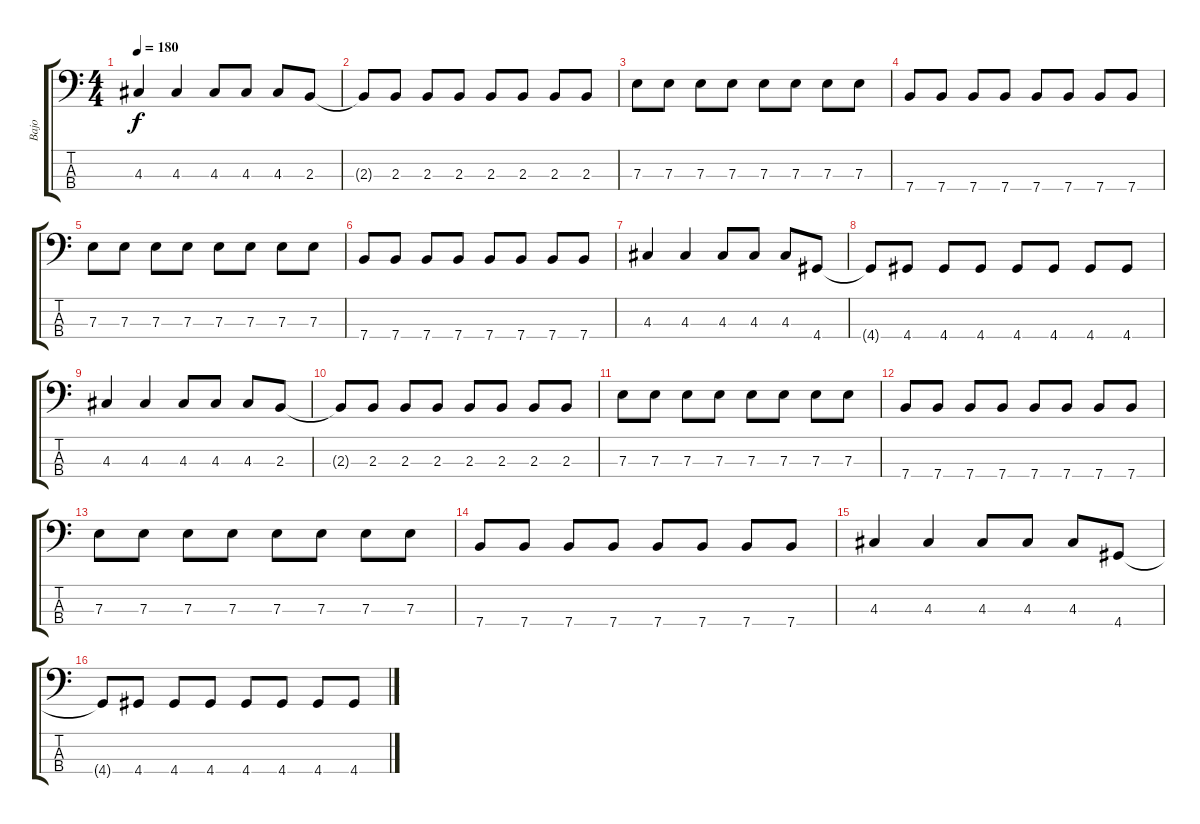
\track ("Bajo" "Bajo") {instrument electricbassfinger}
\staff {score tabs}
\tuning (G2 D2 A1 E1) {hide}
\ts (4 4)
\tempo 180
\clef f4
\ks c
4.3.4{dy f} 4.3.4 4.3.8 4.3.8 4.3.8 2.3.8 |
2.3{t}.8 2.3.8 2.3.8 2.3.8 2.3.8 2.3.8 2.3.8 2.3.8 |
7.3.8 7.3.8 7.3.8 7.3.8 7.3.8 7.3.8 7.3.8 7.3.8 |
7.4.8 7.4.8 7.4.8 7.4.8 7.4.8 7.4.8 7.4.8 7.4.8 |
7.3.8 7.3.8 7.3.8 7.3.8 7.3.8 7.3.8 7.3.8 7.3.8 |
7.4.8 7.4.8 7.4.8 7.4.8 7.4.8 7.4.8 7.4.8 7.4.8 |
4.3.4 4.3.4 4.3.8 4.3.8 4.3.8 4.4.8 |
4.4{t}.8 4.4.8 4.4.8 4.4.8 4.4.8 4.4.8 4.4.8 4.4.8 |
4.3.4 4.3.4 4.3.8 4.3.8 4.3.8 2.3.8 |
2.3{t}.8 2.3.8 2.3.8 2.3.8 2.3.8 2.3.8 2.3.8 2.3.8 |
7.3.8 7.3.8 7.3.8 7.3.8 7.3.8 7.3.8 7.3.8 7.3.8 |
7.4.8 7.4.8 7.4.8 7.4.8 7.4.8 7.4.8 7.4.8 7.4.8 |
7.3.8 7.3.8 7.3.8 7.3.8 7.3.8 7.3.8 7.3.8 7.3.8 |
7.4.8 7.4.8 7.4.8 7.4.8 7.4.8 7.4.8 7.4.8 7.4.8 |
4.3.4 4.3.4 4.3.8 4.3.8 4.3.8 4.4.8 |
4.4{t}.8 4.4.8 4.4.8 4.4.8 4.4.8 4.4.8 4.4.8 4.4.8
